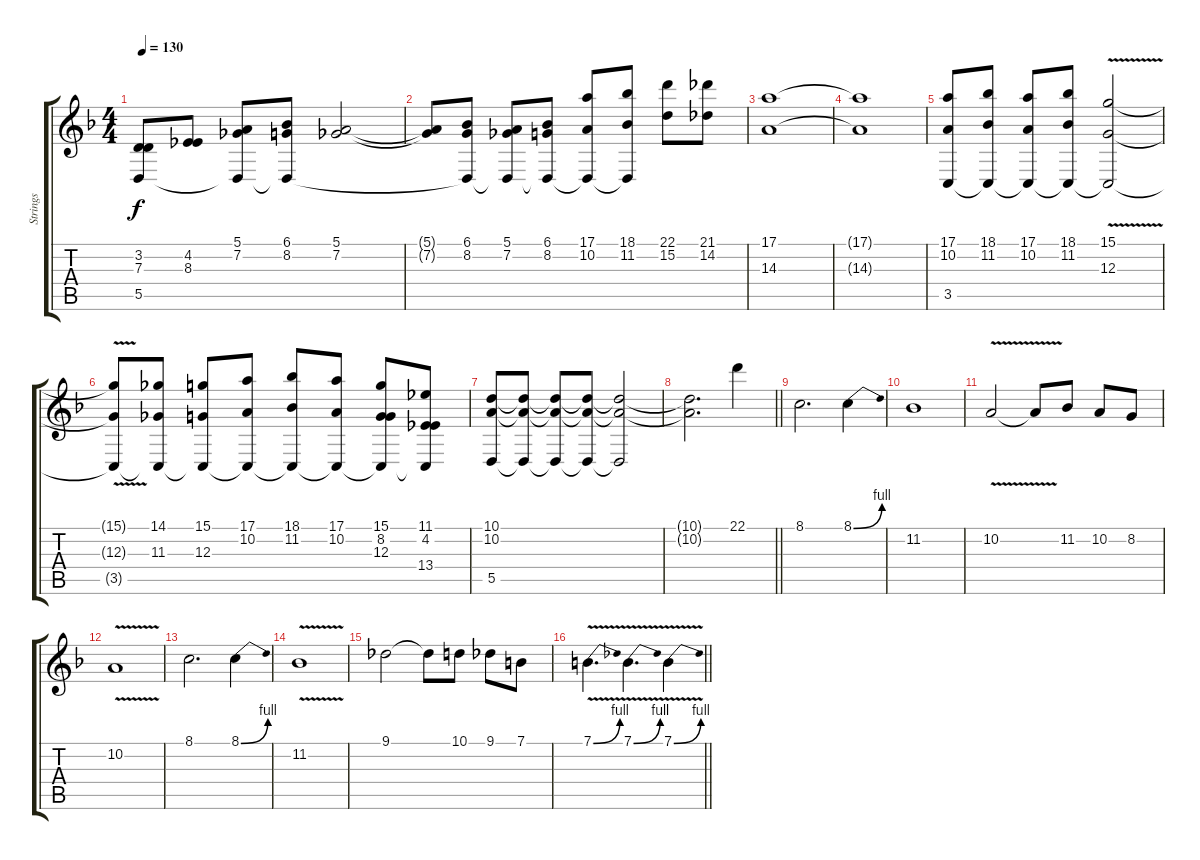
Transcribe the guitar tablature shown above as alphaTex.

\track ("Strings" "Strings") {instrument stringensemble1}
\staff {score tabs}
\tuning (E4 B3 G3 D3 A2 E2) {hide}
\ts (4 4)
\tempo 130
\clef g2
\ks dminor
(3.2 7.3 5.5).8{dy f} (4.2 8.3).8 (5.1 7.2 5.5{t}).8 (6.1 8.2 5.5{t}).8 (5.1 7.2).2 |
(5.1{t} 7.2{t}).8 (6.1 8.2 5.5{t}).8 (5.1 7.2 5.5{t}).8 (6.1 8.2 5.5{t}).8 (17.1 10.2 5.5{t}).8 (18.1 11.2 5.5{t}).8 (22.1 15.2).8 (21.1 14.2).8 |
(17.1 14.3).1 |
(17.1{t} 14.3{t}).1 |
(17.1 10.2 3.5).8 (18.1 11.2 3.5{t}).8 (17.1 10.2 3.5{t}).8 (18.1 11.2 3.5{t}).8 (15.1 12.3{v} 3.5{t}).2 |
(15.1{t} 12.3{t} 3.5{t}).8 (14.1 11.3 3.5{t}).8 (15.1 12.3 3.5{t}).8 (17.1 10.2 3.5{t}).8 (18.1 11.2 3.5{t}).8 (17.1 10.2 3.5{t}).8 (15.1 8.2 12.3 3.5{t}).8 (11.1 4.2 13.4 3.5{t}).8 |
(10.1 10.2 5.5).8 (10.1{t} 10.2{t} 5.5{t}).8 (10.1{t} 10.2{t} 5.5{t}).8 (10.1{t} 10.2{t} 5.5{t}).8 (10.1{t} 10.2{t} 5.5{t}).2 |
\barLineRight lightlight
(10.1{t} 10.2{t}).2{d} 22.1.4 |
\section ("" "")
8.1.2{d volume 16} 8.1{be (bend 0 0 60 4)}.4 |
11.2.1 |
10.2{v}.2 10.2{t}.8 11.2.8 10.2.8 8.2.8 |
10.2{v}.1 |
8.1.2{d} 8.1{be (bend 0 0 60 4)}.4 |
11.2{v}.1 |
9.1.2 9.1{t}.8 10.1.8 9.1.8 7.1.8 |
\barLineRight lightlight
7.1{be (bend 0 0 60 4) v}.4{d} 7.1{be (bend 0 0 60 4) v}.4{d} 7.1{be (bend 0 0 60 4) v}.4
